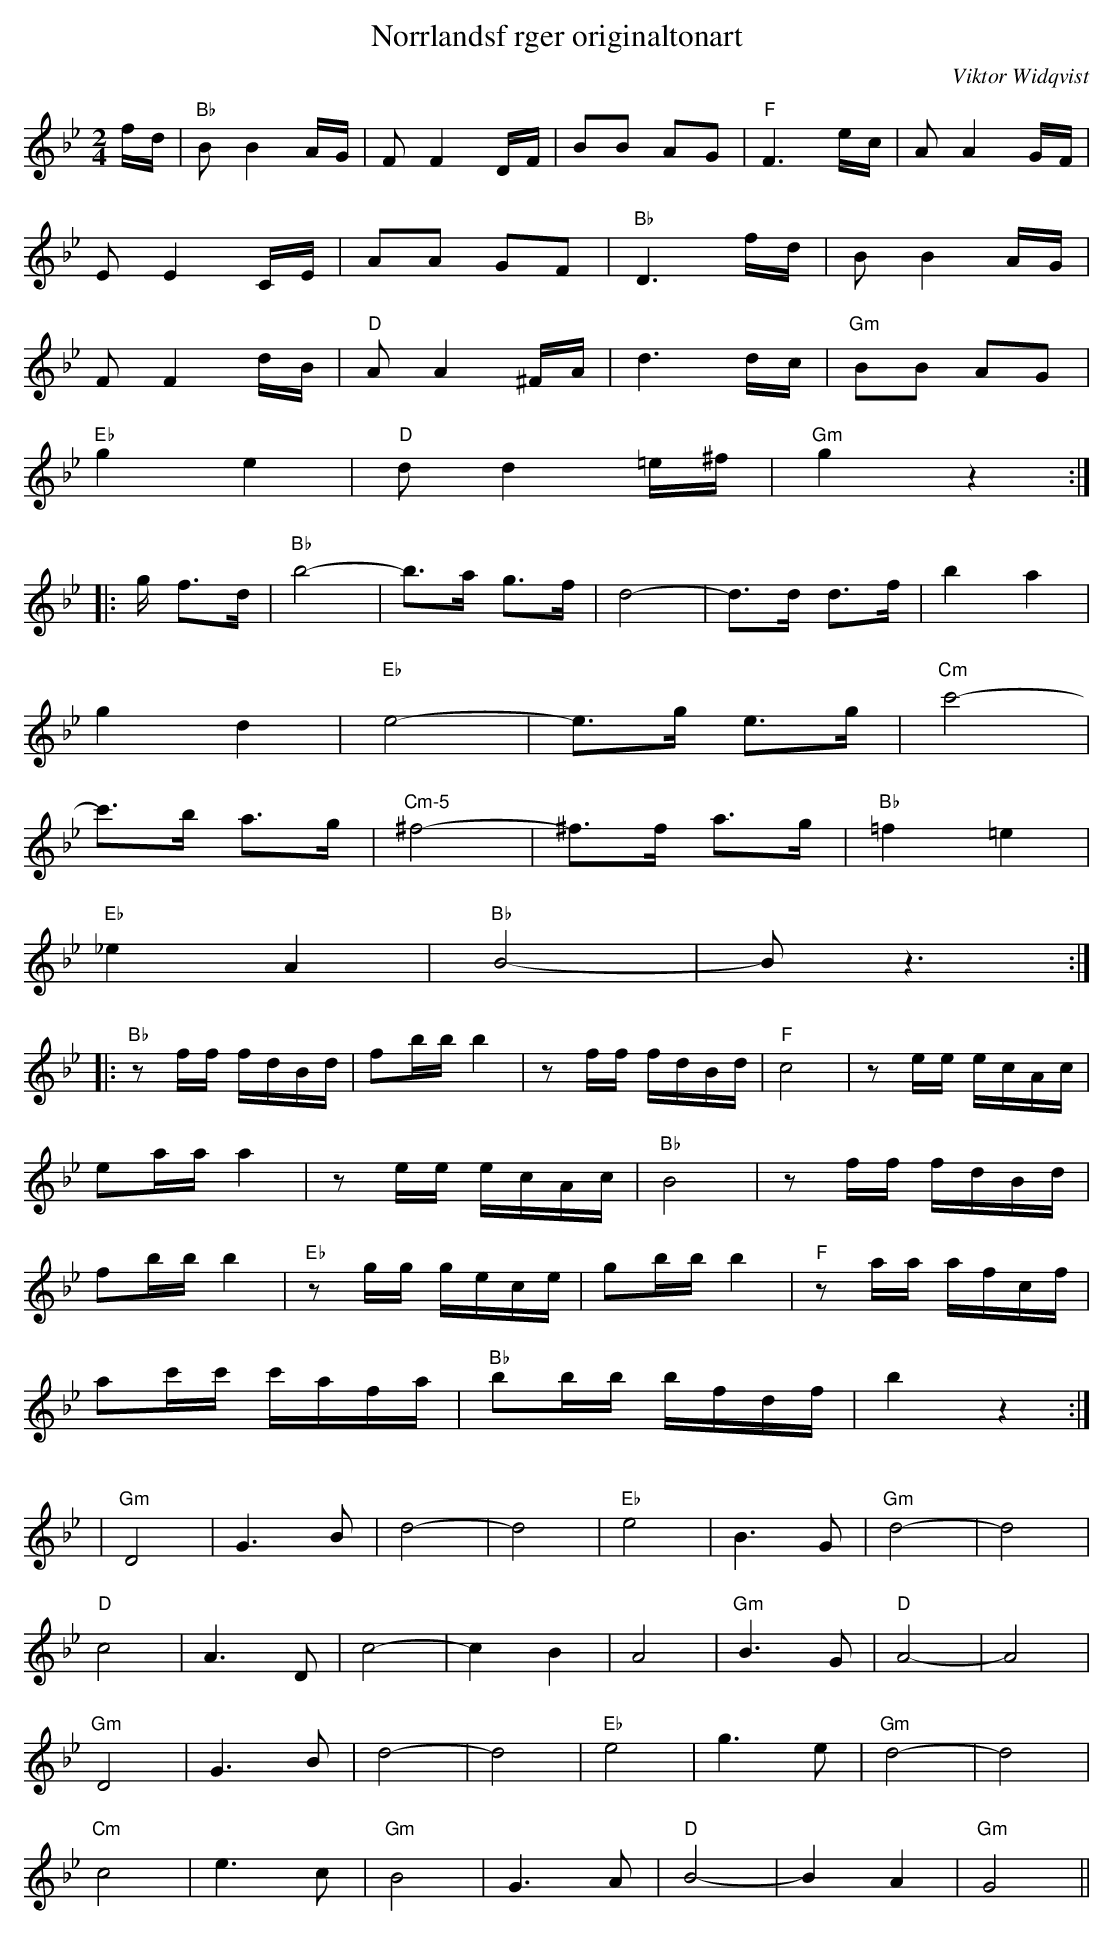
X:1
T:Norrlandsf rger originaltonart
M:2/4
C:Viktor Widqvist
L:1/8
K:Bb
f/d/ |"Bb" BB2A/G/ | FF2D/F/ | BB AG | "F"F3e/c/ | AA2G/F/ |
EE2C/E/ | AA GF |"Bb" D3f/d/ | BB2 A/G/ |
FF2d/B/ | "D"AA2^F/A/ | d3d/c/ | "Gm"BB AG |
"Eb"g2 e2 | "D"dd2=e/^f/ | "Gm"g2z2 :|
|:g/ f>d | "Bb"b4- |b3/a/ g>f | d4- |d3/d/ d>f | b2 a2 |
g2 d2 | "Eb"e4- |e3/g/ e>g |"Cm" c'4- |
c'3/b/ a>g | "Cm-5"^f4- |^f3/f/ a>g | "Bb"=f2 =e2 |
"Eb"_e2 A2 | "Bb"B4- | B z3 :|
|:"Bb"zf/2f/2 f/2d/2B/2d/2 | fb/2b/2 b2 |zf/2f/2 f/2d/2B/2d/2 | "F"c4 |ze/2e/2 e/2c/2A/2c/2 |
ea/2a/2 a2 |ze/2e/2 e/2c/2A/2c/2 | "Bb"B4 |zf/2f/2 f/2d/2B/2d/2 |
fb/2b/2 b2 |"Eb"zg/2g/2 g/2e/2c/2e/2 | gb/2b/2 b2 |"F"za/2a/2 a/2f/2c/2f/2 |
ac'/2c'/2 c'/2a/2f/2a/2 | "Bb"bb/2b/2 b/2f/2d/2f/2 | b2z2 :|
K:Gm
|"Gm"D4 | G2>B2 | d4- |d4| "Eb"e4 | B2>G2 | "Gm"d4- |d4|
"D"c4 | A2>D2 | c4- | c2 B2 | A4 | "Gm"B2>G2 | "D" A4- | A4|
"Gm"D4 | G2>B2 | d4- |d4| "Eb"e4 | g2>e2 | "Gm"d4- |d4|
"Cm"c4 | e2>c2 | "Gm"B4 | G2>A2 | "D"B4- | B2 A2 | "Gm"G4 ||
